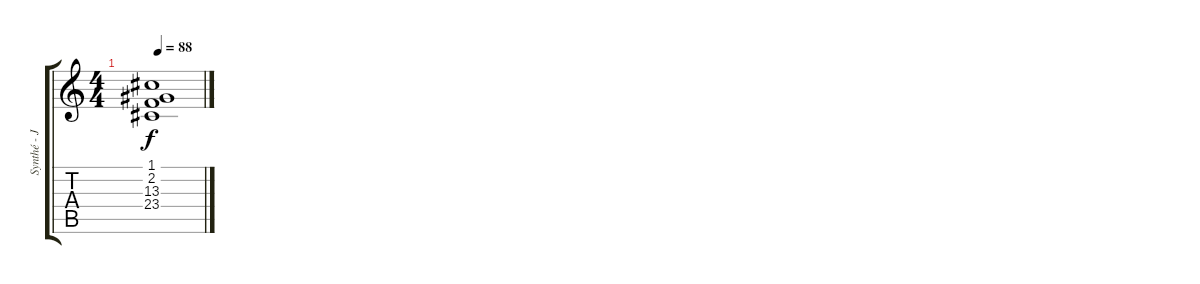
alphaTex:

\track ("Synthé - Julian" "Synthé - J") {instrument synthstrings1}
\staff {score tabs}
\tuning (E4 B3 G3 D3 A2 E2) {hide}
\ts (4 4)
\tempo 88
\clef g2
\ks c
(1.1{t} 2.2{t} 13.3{t} 23.4{t}).1{dy f}
